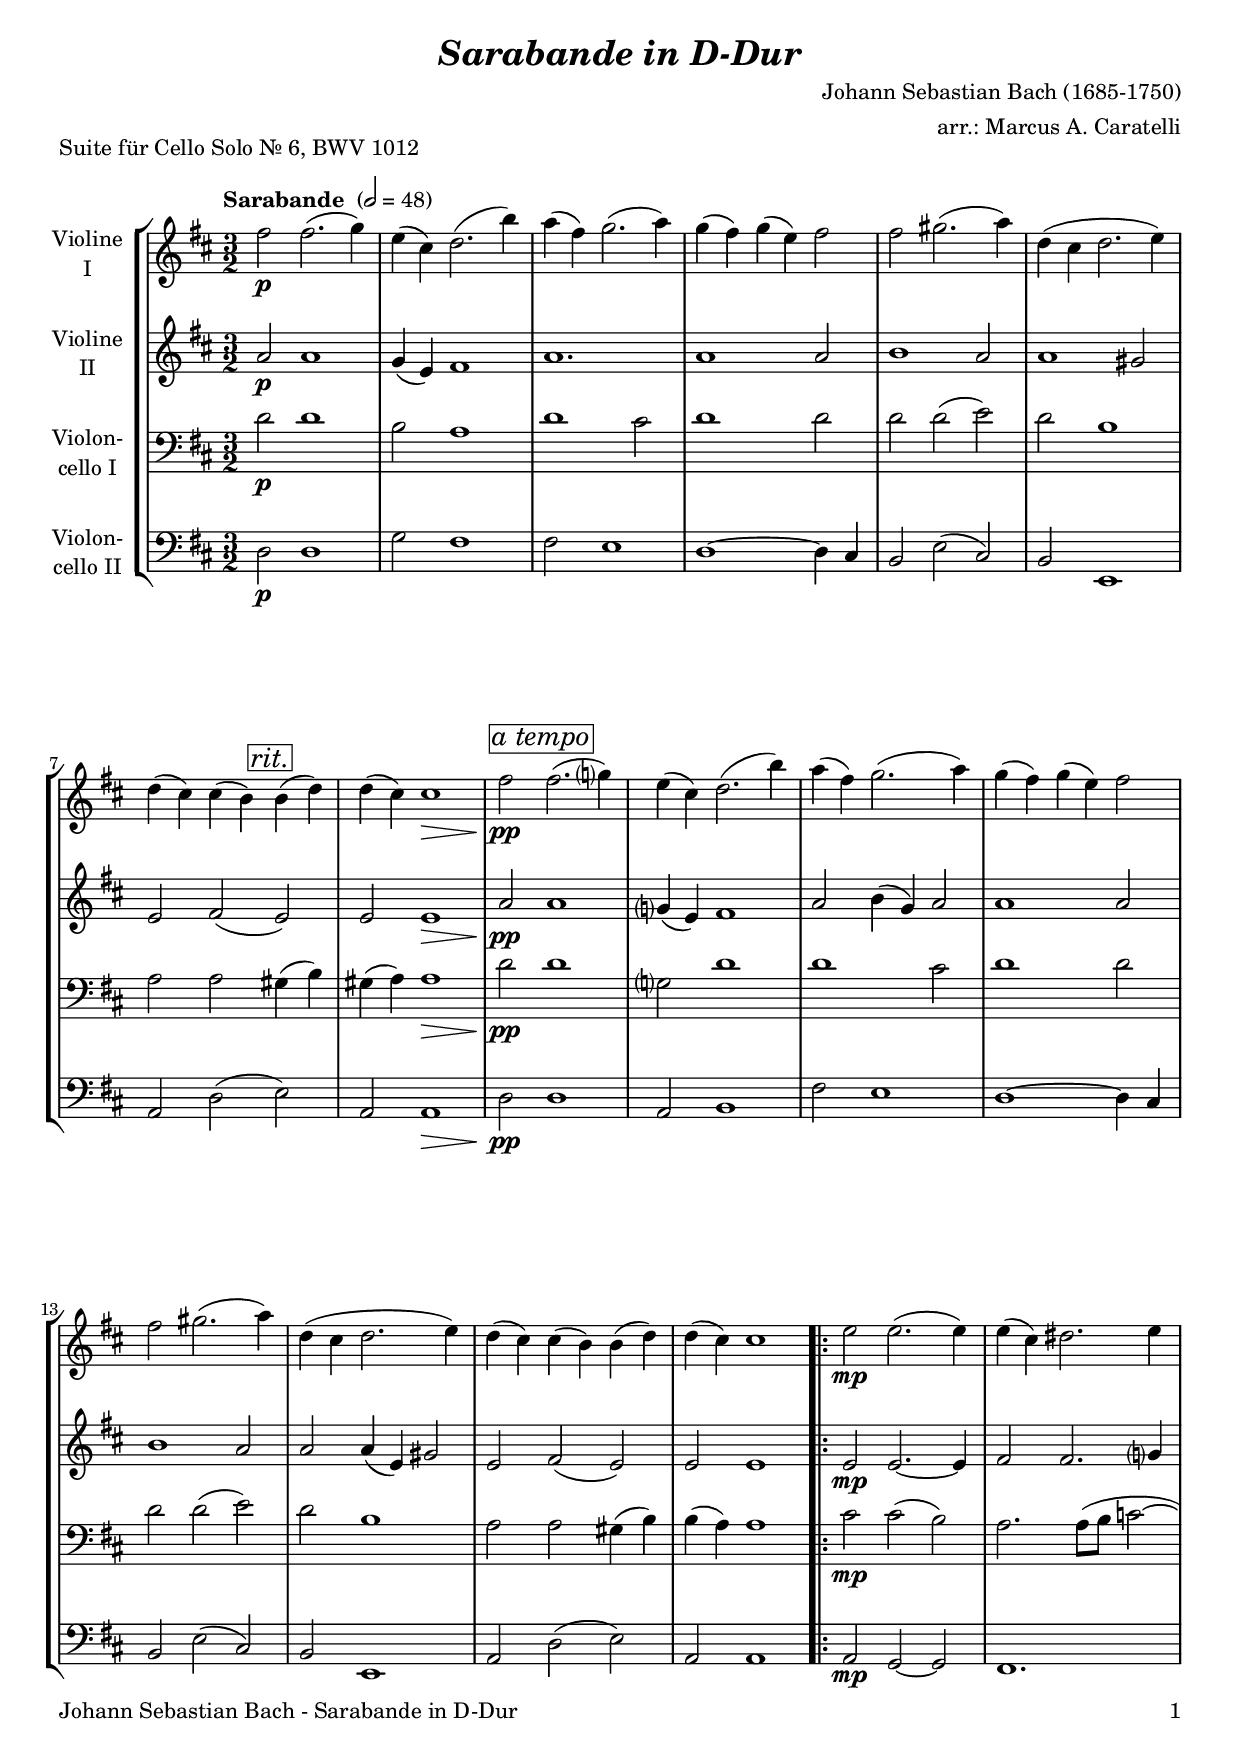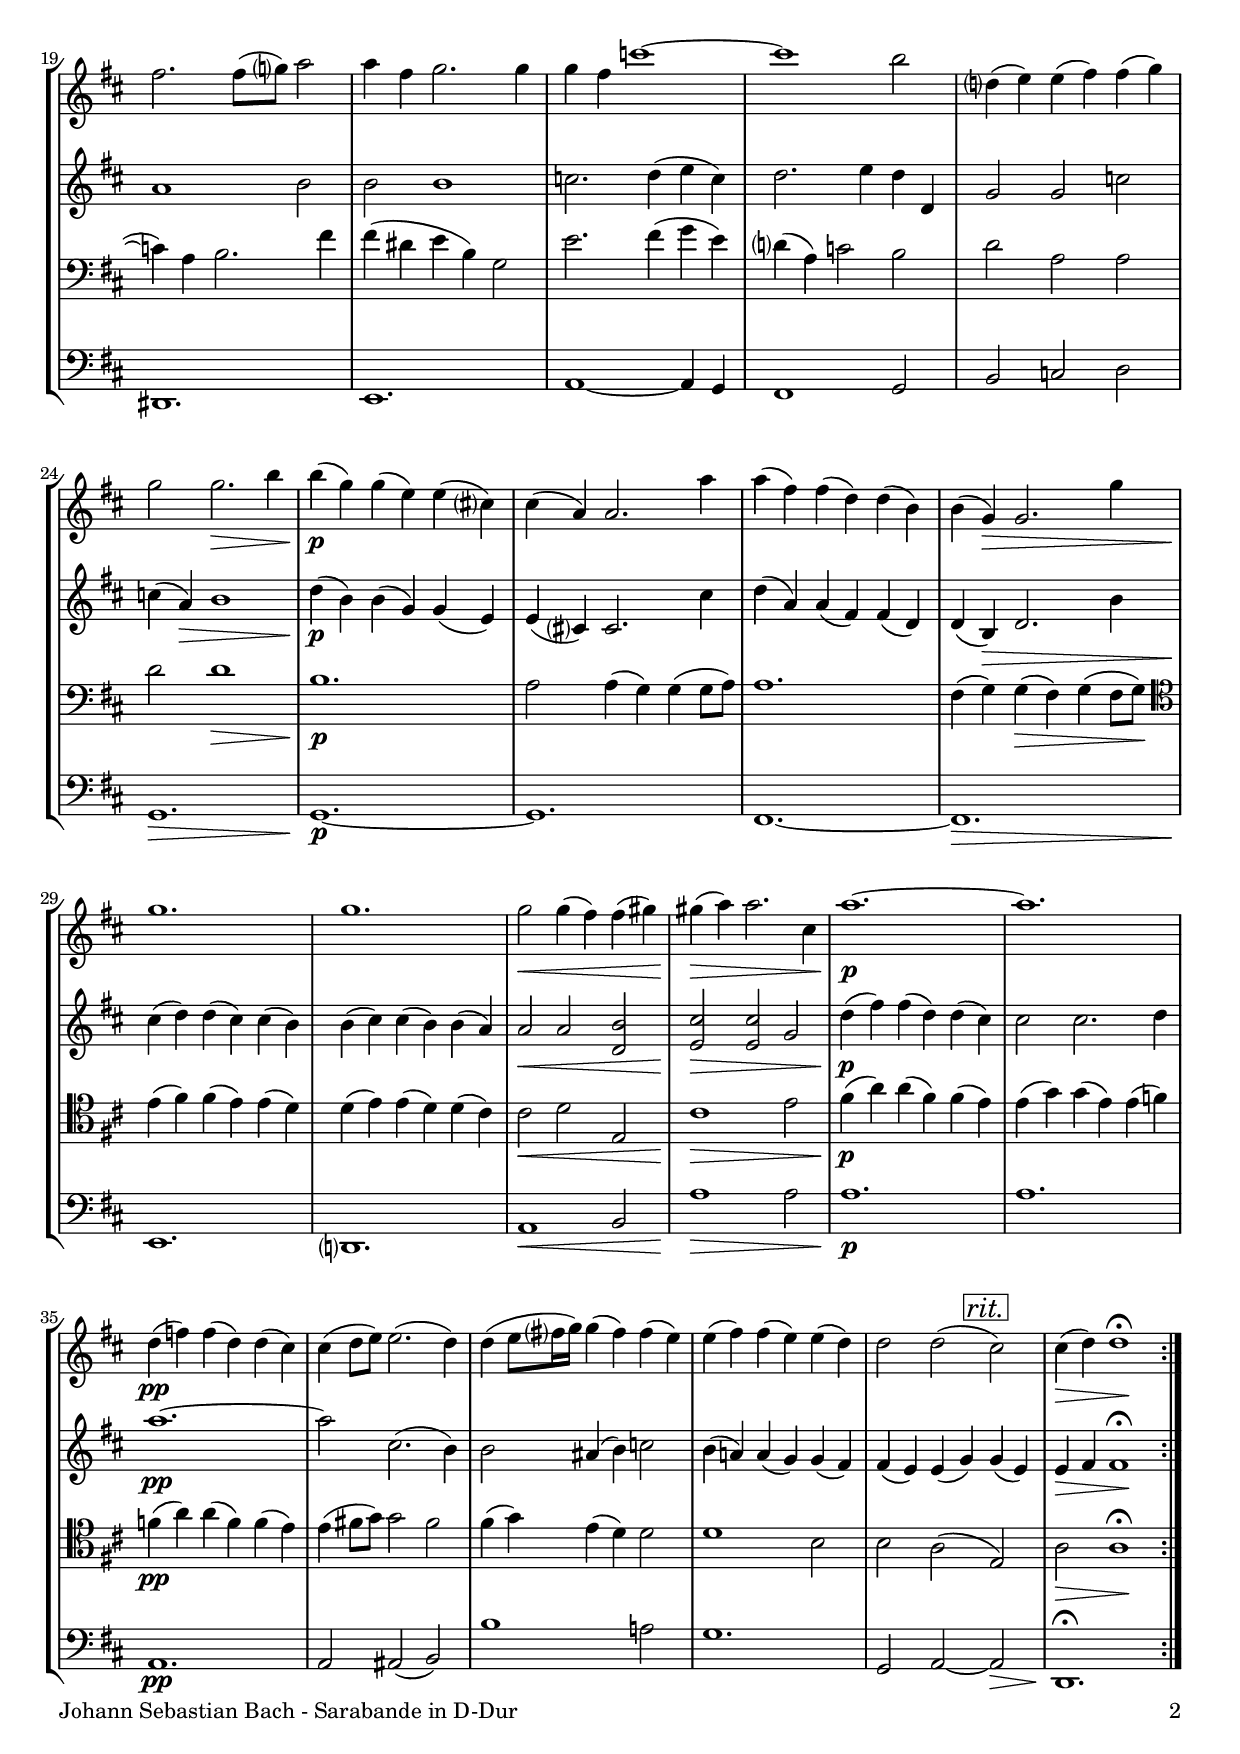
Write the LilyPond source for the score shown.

\version "2.22.0"
\include "deutsch.ly"
  
#(set-global-staff-size 19)

\header {
  title     = \markup \bold \italic "Sarabande in D-Dur"
  composer  = "Johann Sebastian Bach (1685-1750)"
  arranger  = "arr.: Marcus A. Caratelli"
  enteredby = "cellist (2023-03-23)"
  piece     = "Suite für Cello Solo Nr. 6, BWV 1012"
}

voiceconsts = {
  \key d \major
  \time 3/2
  \clef "treble"
%  \numericTimeSignature
  \compressEmptyMeasures
  % Set default beaming for all staves
%  \set Timing.beamExceptions = #'()
%  \set Timing.baseMoment     = #(ly:make-moment 1 4)
%  \set Timing.beatStructure  = #'(1 1 1)
  \tempo "Sarabande " 2=48
}

mifl = "flute"
mivl = "violin"
miba = "cello"
mipz = "pizzicato strings"

atem = \mark \markup \box \italic "a tempo"
dolc = \markup \italic "dolce"
rit  = \mark \markup \box \italic "rit."

va = \relative c'' {
  \voiceconsts

  fis2\p fis2.( g4)
  e( cis) d2.( h'4)
  a( fis) g2.( a4)
  g( fis) g( e)  fis2

  fis gis2.( a4)
  d,( cis d2. e4)
  d( cis) cis( h) \rit h( d)
  d( cis) cis1\>

  fis2\!\pp \atem fis2.( g?4)
  e( cis) d2.( h'4)
  a( fis) g2.( a4)
  g( fis) g( e) fis2

  fis gis2.( a4)
  d,( cis d2. e4)
  d( cis) cis( h) h( d)
  d( cis) cis1

  \repeat volta 2 {
    e2\mp e2.( e4)
    e( cis) dis2. e4
    fis2. fis8( g?) a2
    a4 fis g2. g4

    g fis c'1~
    c h2
    d,?4( e) e( fis) fis( g)
    g2 g2.\> h4

    h(\!\p g) g( e) e( cis?)
    cis( a) a2. a'4
    a( fis) fis( d) d( h)
    h( g)\> g2. g'4

    g1.\!
    g
    g2\< g4( fis) fis( gis)
    gis(\!\> a) a2. cis,4
    a'1.~\!\p
    a

    d,4(\pp f) f( d) d( cis)
    cis( d8 e) e2.( d4)
    d( e8 fis?16 g) g4( fis) fis( e)

    e( fis) fis( e) e( d)
    d2 d( \rit cis)
    cis4(\> d) d1\fermata\!
  }
}

vb = \relative c'' {
  \voiceconsts

  a2\p a1
  g4( e) fis1
  a1.
  a1 a2
  h1 a2

  a1 gis2
  e fis( \rit e)
  e e1\>
  a2\!\pp \atem a1
  g?4( e) fis1

  a2 h4( g) a2
  a1 a2
  h1 a2
  a a4( e) gis2
  e fis( e)

  e e1
  \repeat volta 2 {
    e2\mp e2.~ e4
    fis2 fis2. g?4
    a1 h2
    h h1

    c2. d4( e c)
    d2. e4 d d,
    g2 g c
    c4( a)\> h1

    d4(\!\p h) h( g) g( e)
    e( cis?) cis2. cis'4
    d( a) a( fis) fis( d)
    d( h)\> d2. h'4

    cis(\! d) d( cis) cis( h)
    h( cis) cis( h) h( a)
    a2\< a <d, h'>
    <e cis'>\!\> <e cis'> g

    d'4(\!\p fis) fis( d) d( cis)
    cis2 cis2. d4
    a'1.~\pp
    a2 cis,2.( h4)
    h2 ais4( h) c2

    h4( a!) a( g) g( fis)
    fis( e) e( g) \rit g( e)
    e\> fis fis1\fermata\!
  }
}

vc = \relative c' {
  \voiceconsts
  \clef "bass"

  d2\p d1
  h2 a1
  d cis2
  d1 d2
  d d( e)

  d h1
  a2 a \rit gis4( h)
  gis( a) a1\>
  d2\!\pp \atem d1
  g,?2 d'1

  d cis2
  d1 d2
  d d( e)
  d h1
  a2 a gis4( h)

  h( a) a1
  \repeat volta 2 {
    cis2\mp cis( h)
    a2. a8( h c2~
    c4) a h2. fis'4

    fis( dis e h) g2
    e'2. fis4( g e)
    d?( a) c2 h
    d a a

    d d1\>
    h1.\!\p
    a2 a4( g) g( g8 a)
    a1.
    fis4( g) g(\> fis) g( fis8 g)\! \clef "tenor"

    e'4( fis) fis( e) e( d)
    d( e) e( d) d( cis)
    cis2\< d e,
    cis'1\!\> e2


    fis4(\!\p a) a( fis) fis( e)
    e( g) g( e) e( f)
    f(\pp a) a( f) f( e)
    e( fis!8 g) g2 fis

    fis4( g) e( d) d2
    d1 h2
    h a( \rit e)
    a\> a1\fermata\!
  }
}

\include "v4.ily"

music = \new StaffGroup <<
      \new Staff {
	\set Staff.midiInstrument = \mivl
	\set Staff.instrumentName = \markup \center-column { "Violine" "I" }
	\transpose d d { \va }
      }

      \new Staff {
	\set Staff.midiInstrument = \mivl
	\set Staff.instrumentName = \markup \center-column { "Violine" "II" }
	\transpose d d { \vb }
      }

      \new Staff {
	\set Staff.midiInstrument = \miba
	\set Staff.instrumentName = \markup \center-column { "Violon-" "cello I" }
	\transpose d d { \vc }
      }

      \new Staff {
	\set Staff.midiInstrument = \miba
	\set Staff.instrumentName = \markup \center-column { "Violon-" "cello II" }
	\transpose d d { \vd }
      }
>>
\book {
   \paper {
    print-page-number = ##t
    print-first-page-number = ##t
    ragged-last-bottom = ##f
    oddHeaderMarkup = \markup \null
    evenHeaderMarkup = \markup \null
    oddFooterMarkup = \markup {
      \fill-line {
        \on-the-fly #print-page-number-check-first
        "Johann Sebastian Bach - Sarabande in D-Dur" \fromproperty #'page:page-number-string
      }
    }
    evenFooterMarkup = \oddFooterMarkup
  } \score {
    \music
    \layout {}
  }

  \score {
    \unfoldRepeats \music

    \midi {
      \context {
        \Score
      }
    }
  }
}